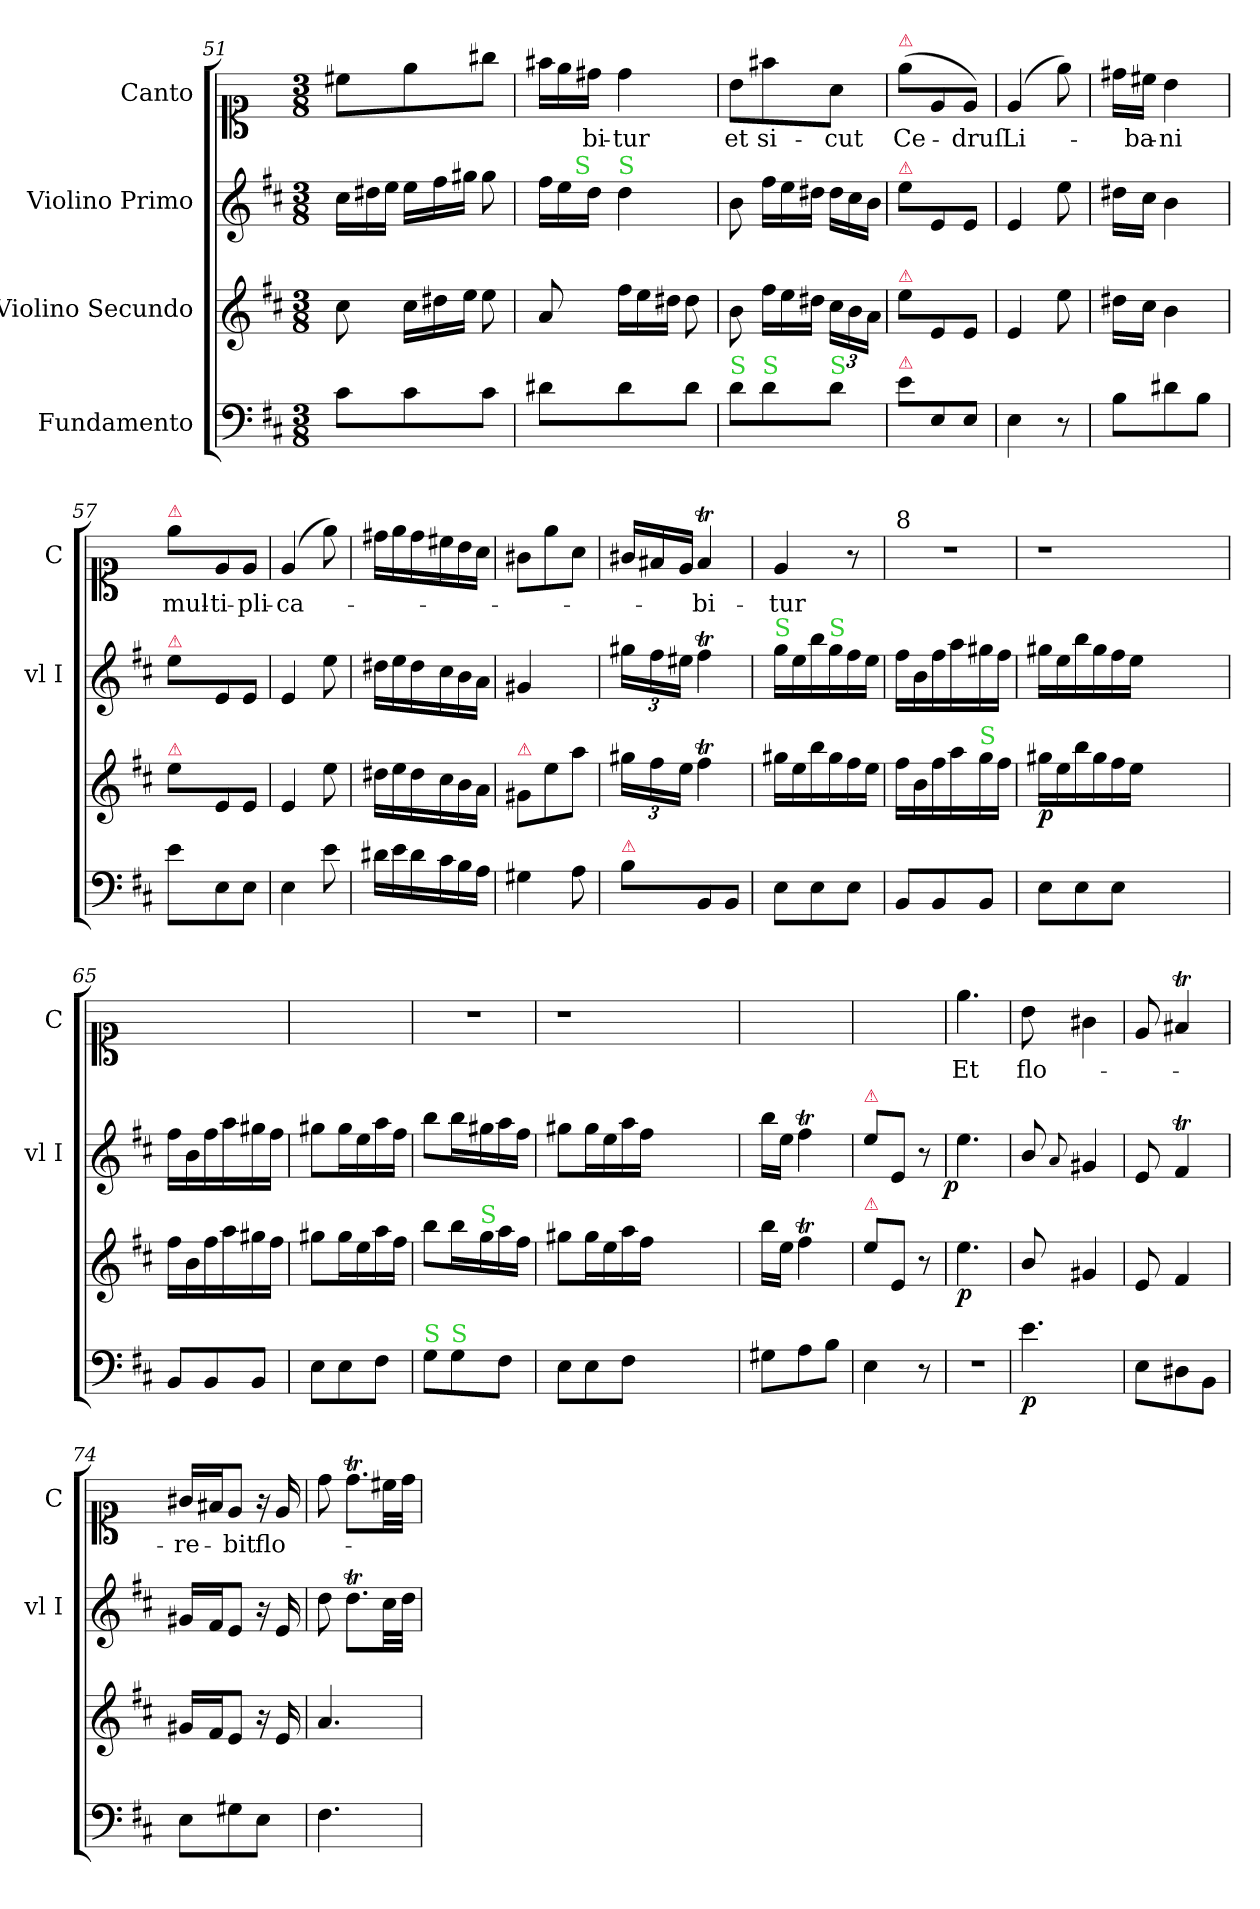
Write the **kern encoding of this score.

**kern	**dynam	**kern	**dynam	**kern	**dynam	**kern	**text
*part4	*part4	*part3	*part3	*part2	*part2	*part1	*part1
*staff4	*staff4	*staff3	*staff3	*staff2	*staff2	*staff1	*staff1
*I"Fundamento	*	*I"Violino Secundo	*	*I"Violino Primo	*	*I"Canto	*
*	*	*	*	*I'vl I	*	*I'C	*
*clefF4	*	*clefG2	*	*clefG2	*	*clefC1	*
*k[f#c#]	*	*k[f#c#]	*	*k[f#c#]	*	*	*
*M3/8	*	*M3/8	*	*M3/8	*	*M3/8	*
*	*	*	*	*Xtuplet	*	*	*
=51	=51	=51	=51	=51	=51	=51	=51
8c#\L	.	8cc#\	.	24cc#\LL	.	8cc#\L	.
.	.	.	.	24dd#X\	.	.	.
.	.	.	.	24ee\JJ	.	.	.
*	*	*Xtuplet	*	*	*	*	*
8c#\	.	24cc#\LL	.	24ee\LL	.	8ee\	.
.	.	24dd#X\	.	24ff#\	.	.	.
.	.	24ee\JJ	.	24gg#X\JJ	.	.	.
8c#\J	.	8ee\	.	8gg#\	.	8gg#X\J	.
=52	=52	=52	=52	=52	=52	=52	=52
*	*	*	*	*	*	*Xtuplet	*
8d#X\L	.	8a/	.	24ff#\LL	.	24ff#\LL	.
.	.	.	.	24ee\	.	24ee\	.
!	!	!	!	!LO:TX:a:color=limegreen:t=S	!	!	!
.	.	.	.	24dd\JJ	.	24dd#X\JJ	-bi-
!	!	!	!	!LO:TX:a:color=limegreen:t=S	!	!	!
8d#\	.	24ff#\LL	.	4dd\	.	4dd#\	-tur
.	.	24ee\	.	.	.	.	.
.	.	24dd#X\JJ	.	.	.	.	.
8d#\J	.	8dd#\	.	.	.	.	.
=53	=53	=53	=53	=53	=53	=53	=53
!LO:TX:a:color=limegreen:t=S	!	!	!	!	!	!	!
8d\L	.	8b\	.	8b\	.	8b\L	et
!LO:TX:a:color=limegreen:t=S	!	!	!	!	!	!	!
8d\	.	24ff#\LL	.	24ff#\LL	.	8ff#\	si-
.	.	24ee\	.	24ee\	.	.	.
.	.	24dd#X\JJ	.	24dd#X\JJ	.	.	.
*	*	*tuplet	*	*	*	*	*
!LO:TX:a:color=limegreen:t=S	!	!	!	!	!	!	!
8d\J	.	24cc#\LL	.	24dd#\LL	.	8a\J	-cut
.	.	24b\	.	24cc#\	.	.	.
.	.	24a\JJ	.	24b\JJ	.	.	.
=54	=54	=54	=54	=54	=54	=54	=54
!	!	!	!	!	!	!LO:TX:a:color=crimson:t=⚠	!
!	!	!	!	!LO:TX:a:color=crimson:t=⚠	!	!	!
!	!	!LO:TX:a:color=crimson:t=⚠	!	!	!	!	!
!LO:TX:a:color=crimson:t=⚠	!	!	!	!	!	!	!
8e\L	.	8ee\L	.	8ee\L	.	(>8ee\L	Ce-
8E/	.	8e/	.	8e/	.	8e/	.
8E/J	.	8e/J	.	8e/J	.	8e/J)	-druſ
=55	=55	=55	=55	=55	=55	=55	=55
4E\	.	4e/	.	4e/	.	(4e/	Li-
8r	.	8ee\	.	8ee\	.	8ee\)	.
=56	=56	=56	=56	=56	=56	=56	=56
8B\L	.	16dd#X\LL	.	16dd#X\LL	.	16dd#X\LL	.
.	.	16cc#\JJ	.	16cc#\JJ	.	16cc#\JJ	-ba-
8d#X\	.	4b\	.	4b\	.	4b\	-ni
8B\J	.	.	.	.	.	.	.
=57	=57	=57	=57	=57	=57	=57	=57
!	!	!	!	!	!	!LO:TX:a:color=crimson:t=⚠	!
!	!	!	!	!LO:TX:a:color=crimson:t=⚠	!	!	!
!	!	!LO:TX:a:color=crimson:t=⚠	!	!	!	!	!
8e\L	.	8ee\L	.	8ee\L	.	8ee\L	mul-
8E\	.	8e/	.	8e/	.	8e/	-ti-
8E\J	.	8e/J	.	8e/J	.	8e/J	-pli-
=58	=58	=58	=58	=58	=58	=58	=58
4E\	.	4e/	.	4e/	.	(4e/	-ca-
8e\	.	8ee\	.	8ee\	.	8ee\)	.
=59	=59	=59	=59	=59	=59	=59	=59
16d#X\LL	.	16dd#X\LL	.	16dd#X\LL	.	16dd#X\LL	.
16e\	.	16ee\	.	16ee\	.	16ee\	.
16d#\	.	16dd#\	.	16dd#\	.	16dd#\	.
16c#\	.	16cc#\	.	16cc#\	.	16cc#\	.
16B\	.	16b\	.	16b\	.	16b\	.
16A\JJ	.	16a\JJ	.	16a\JJ	.	16a\JJ	.
=60	=60	=60	=60	=60	=60	=60	=60
!	!	!LO:TX:a:color=crimson:t=⚠	!	!	!	!	!
!	!	!	!	!LO:N:vis=4	!	!	!
4G#X\	.	8g#X/L	.	4.g#X/	.	8g#X\L	.
.	.	8ee\	.	.	.	8ee\	.
8A\	.	8aa\J	.	.	.	8a\J	.
=61	=61	=61	=61	=61	=61	=61	=61
*	*	*	*	*tuplet	*	*	*
!LO:TX:a:color=crimson:t=⚠	!	!	!	!	!	!	!
8B\L	.	24gg#X\LL	.	24gg#X\LL	.	24g#X/LL	.
.	.	24ff#\	.	24ff#\	.	24f#/	.
.	.	24ee\JJ	.	24ee#X\JJ	.	24e/JJ	.
8BB/	.	4ff#T\	.	4ff#T\	.	4f#T/	-bi-
8BB/J	.	.	.	.	.	.	.
=62	=62	=62	=62	=62	=62	=62	=62
!	!	!	!	!LO:TX:a:color=limegreen:t=S	!	!	!
8E\L	f&colon;	16gg#X\LL	for	16gg\LL	for	4e/	-tur
.	.	16ee\	.	16ee\	.	.	.
8E\	.	16bb\	.	16bb\	.	.	.
!	!	!	!	!LO:TX:a:color=limegreen:t=S	!	!	!
.	.	16gg#\	.	16gg\	.	.	.
8E\J	.	16ff#\	.	16ff#\	.	8r	.
.	.	16ee\JJ	.	16ee\JJ	.	.	.
=63	=63	=63	=63	=63	=63	=63	=63
!	!	!	!	!	!	!LO:TX:a:t=8	!
8BB/L	.	16ff#\LL	.	16ff#\LL	.	4.r	.
.	.	16b\	.	16b\	.	.	.
8BB/	.	16ff#\	.	16ff#\	.	.	.
.	.	16aa\	.	16aa\	.	.	.
!	!	!LO:TX:a:color=limegreen:t=S	!	!	!	!	!
8BB/J	.	16gg\	.	16gg#X\	.	.	.
.	.	16ff#\JJ	.	16ff#\JJ	.	.	.
=64	=64	=64	=64	=64	=64	=64	=64
8E\L	.	16gg#X\LL	p	16gg#X\LL	.	8%9r	.
.	.	16ee\	.	16ee\	.	.	.
8E\	.	16bb\	.	16bb\	.	.	.
.	.	16gg#\	.	16gg#\	.	.	.
8E\J	.	16ff#\	.	16ff#\	.	.	.
.	.	16ee\JJ	.	16ee\JJ	.	.	.
2.ryy	.	2.ryy	.	2.ryy	.	.	.
=65	=65	=65	=65	=65	=65	=65	=65
8BB/L	.	16ff#\LL	.	16ff#\LL	.	4.ryy	.
.	.	16b\	.	16b\	.	.	.
8BB/	.	16ff#\	.	16ff#\	.	.	.
.	.	16aa\	.	16aa\	.	.	.
8BB/J	.	16gg#X\	.	16gg#X\	.	.	.
.	.	16ff#\JJ	.	16ff#\JJ	.	.	.
=66	=66	=66	=66	=66	=66	=66	=66
8E\L	.	8gg#X\L	for	8gg#X\L	.	4.ryy	.
8E\	.	16gg#\L	.	16gg#\L	.	.	.
.	.	16ee\	.	16ee\	.	.	.
8F#\J	.	16aa\	.	16aa\	.	.	.
.	.	16ff#\JJ	.	16ff#\JJ	.	.	.
=67	=67	=67	=67	=67	=67	=67	=67
!LO:TX:a:color=limegreen:t=S	!	!	!	!	!	!	!
8G\L	.	8bb\L	.	8bb\L	.	4.r	.
!LO:TX:a:color=limegreen:t=S	!	!	!	!	!	!	!
8G\	.	16bb\L	.	16bb\L	.	.	.
!	!	!LO:TX:a:color=limegreen:t=S	!	!	!	!	!
.	.	16gg\	.	16gg#X\	.	.	.
8F#\J	.	16aa\	.	16aa\	.	.	.
.	.	16ff#\JJ	.	16ff#\JJ	.	.	.
=68	=68	=68	=68	=68	=68	=68	=68
8E\L	.	8gg#X\L	.	8gg#X\L	.	8%9r	.
8E\	.	16gg#\L	.	16gg#\L	.	.	.
.	.	16ee\	.	16ee\	.	.	.
8F#\J	.	16aa\	.	16aa\	.	.	.
.	.	16ff#\JJ	.	16ff#\JJ	.	.	.
2.ryy	.	2.ryy	.	2.ryy	.	.	.
=69	=69	=69	=69	=69	=69	=69	=69
8G#X\L	.	16bb\LL	.	16bb\LL	.	4.ryy	.
.	.	16ee\JJ	.	16ee\JJ	.	.	.
8A\	.	4ff#t\	.	4ff#t\	.	.	.
8B\J	.	.	.	.	.	.	.
=70	=70	=70	=70	=70	=70	=70	=70
!	!	!	!	!LO:TX:a:color=crimson:t=⚠	!	!	!
!	!	!LO:TX:a:color=crimson:t=⚠	!	!	!	!	!
4E\	.	8ee\L	.	8ee\L	.	4.ryy	.
.	.	8e/J	.	8e/J	.	.	.
8r	.	8r	.	8r	.	.	.
=71	=71	=71	=71	=71	=71	=71	=71
!	!	!	!	!	!LO:DY:rj	!	!
4.r	.	4.ee\	p	4.ee\	p	4.ee\	Et
=72	=72	=72	=72	=72	=72	=72	=72
4.e\	p	8b/	.	8b/	.	8b\	flo-
.	.	.	.	8qqa/	.	.	.
.	.	4g#X/	.	4g#X/	.	4g#X\	.
=73	=73	=73	=73	=73	=73	=73	=73
8E\L	.	8e/	.	8e/	.	8e/	.
8D#X\	.	4f#/	.	4f#t/	.	4f#t/	.
8BB\J	.	.	.	.	.	.	.
=74	=74	=74	=74	=74	=74	=74	=74
8E\L	.	16g#X/LL	.	16g#X/LL	.	16g#X/LL	-re-
.	.	16f#/J	.	16f#/J	.	16f#/J	.
8G#X\	.	8e/J	.	8e/J	.	8e/J	-bit
8E\J	.	16r	.	16r	.	16r	.
.	.	16e/	.	16e/	.	16e/	flo-
=75	=75	=75	=75	=75	=75	=75	=75
4.F#\	.	4.a/	.	8dd\	.	8dd\	.
.	.	.	.	8.ddT\L	.	8.ddT\L	.
.	.	.	.	32cc#\LL	.	32cc#\LL	.
.	.	.	.	32dd\JJJ	.	32dd\JJJ	.
=	=	=	=	=	=	=	=
*-	*-	*-	*-	*-	*-	*-	*-
